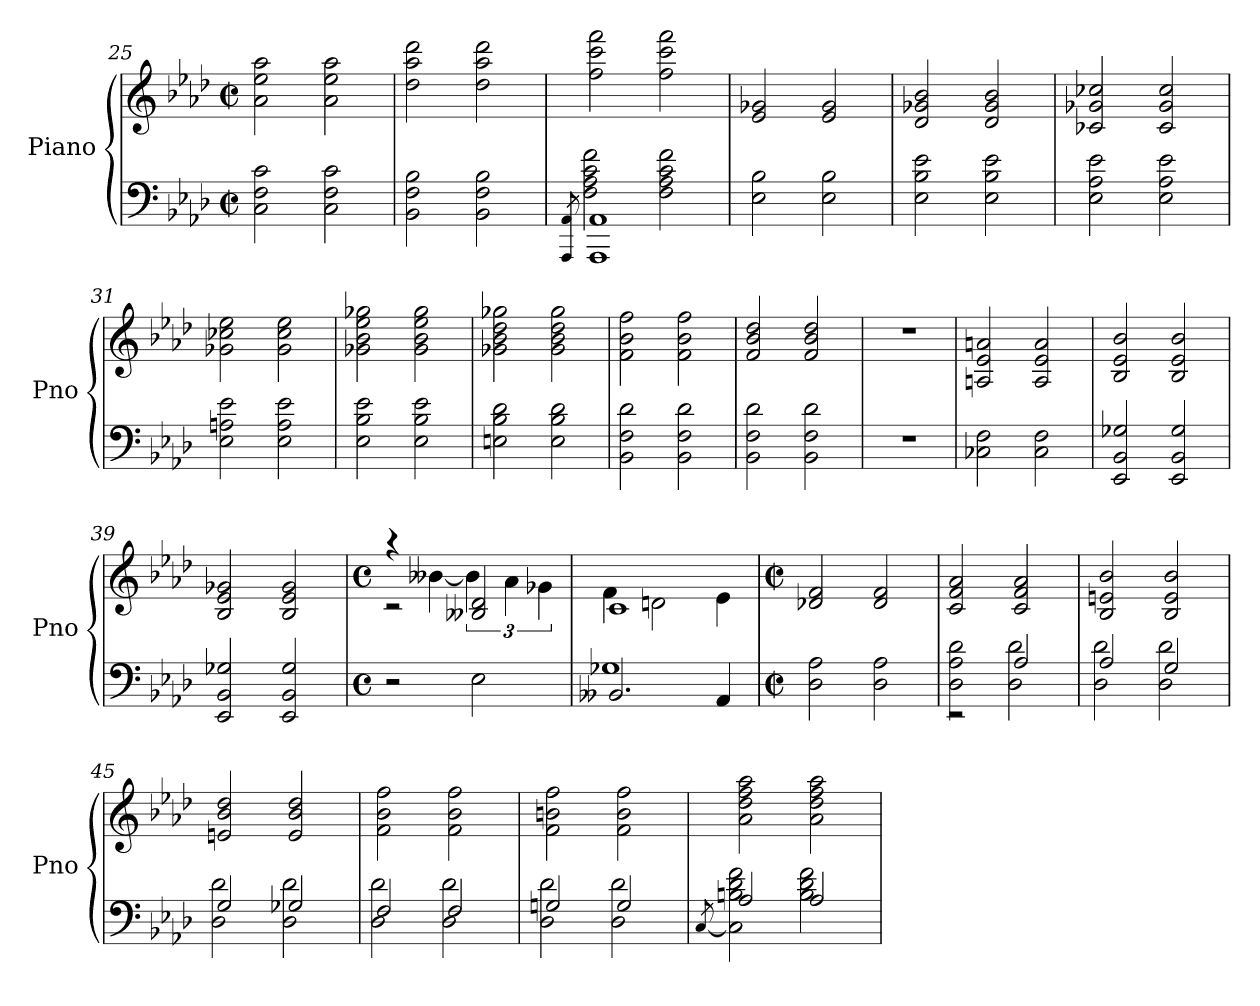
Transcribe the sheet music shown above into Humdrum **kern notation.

**kern	**kern
*part1	*part1
*staff2	*staff1
*I"Piano	*
*I'Pno	*
*clefF4	*clefG2
*k[b-e-a-d-]	*k[b-e-a-d-]
*f:	*f:
*M2/2	*M2/2
*met(c|)	*met(c|)
=25	=25
2C 2F 2c	2a- 2ee- 2aa-
2C 2F 2c	2a- 2ee- 2aa-
=26	=26
2BB- 2F 2B-	2dd- 2aa- 2ddd-
2BB- 2F 2B-	2dd- 2aa- 2ddd-
=27	=27
8qAAA- 8qAA-	.
*^	*
1AAA-] 1AA-]	2F 2A- 2c 2f	2ff 2ccc 2fff
.	2F 2A- 2c 2f	2ff 2ccc 2fff
*v	*v	*
=28	=28
2E- 2B-	2e- 2g-X
2E- 2B-	2e- 2g-
=29	=29
2E- 2B- 2e-	2d- 2g-X 2b-
2E- 2B- 2e-	2d- 2g- 2b-
=30	=30
2E- 2A- 2e-	2c-X 2g-X 2cc-X
2E- 2A- 2e-	2c- 2g- 2cc-
=31	=31
2E- 2An 2e-	2g-X 2cc-X 2ee-
2E- 2A 2e-	2g- 2cc- 2ee-
=32	=32
2E- 2B- 2e-	2g-X 2b- 2ee- 2gg-X
2E- 2B- 2e-	2g- 2b- 2ee- 2gg-
=33	=33
2En 2B- 2d-	2g-X 2b- 2dd- 2gg-X
2E 2B- 2d-	2g- 2b- 2dd- 2gg-
=34	=34
2BB- 2F 2d-	2f 2b- 2ff
2BB- 2F 2d-	2f 2b- 2ff
=35	=35
2BB- 2F 2d-	2f 2b- 2dd-
2BB- 2F 2d-	2f 2b- 2dd-
=36	=36
1r	1r
=37	=37
2C-X 2F	2An 2e- 2an
2C- 2F	2A 2e- 2a
=38	=38
2EE- 2BB- 2G-X	2B- 2e- 2b-
2EE- 2BB- 2G-	2B- 2e- 2b-
=39	=39
2EE- 2BB- 2G-X	2B- 2e- 2g-X
2EE- 2BB- 2G-	2B- 2e- 2g-
=40	=40
*M4/4	*M4/4
*met(c)	*met(c)
*	*^
2r	2rc	4raa
.	.	[4b--X
2E-	2B--X 2d-	6b--]
.	.	6a-
.	.	6g-X
=41	=41	=41
*^	*	*
2.BB--X	1G-X	1c	4f
.	.	.	2dn
4AA-	.	.	4e-
*v	*v	*	*
*	*v	*v
=42	=42
*M2/2	*M2/2
*met(c|)	*met(c|)
2D- 2A-	2d-X 2f
2D- 2A-	2d- 2f
=43	=43
*^	*
2rEE	2D- 2A- 2d-	2c 2f 2a-
2A-	2D- 2d-	2c 2f 2a-
=44	=44	=44
2A-	2D- 2d-	2B- 2en 2b-
2G	2D- 2d-	2B- 2e 2b-
=45	=45	=45
2G	2D- 2d-	2en 2b- 2dd-
2G-X	2D- 2d-	2e 2b- 2dd-
=46	=46	=46
2F	2D- 2d-	2f 2b- 2ff
2F	2D- 2d-	2f 2b- 2ff
=47	=47	=47
2Gn	2D- 2d-	2f 2bn 2ff
2G	2D- 2d-	2f 2b 2ff
=48	=48	=48
.	[8qC	.
2A-	2C] 2Bn 2d- 2f	2a- 2dd- 2ff 2aa-
2A-	2B 2d- 2f	2a- 2dd- 2ff 2aa-
*v	*v	*
=	=
*-	*-
